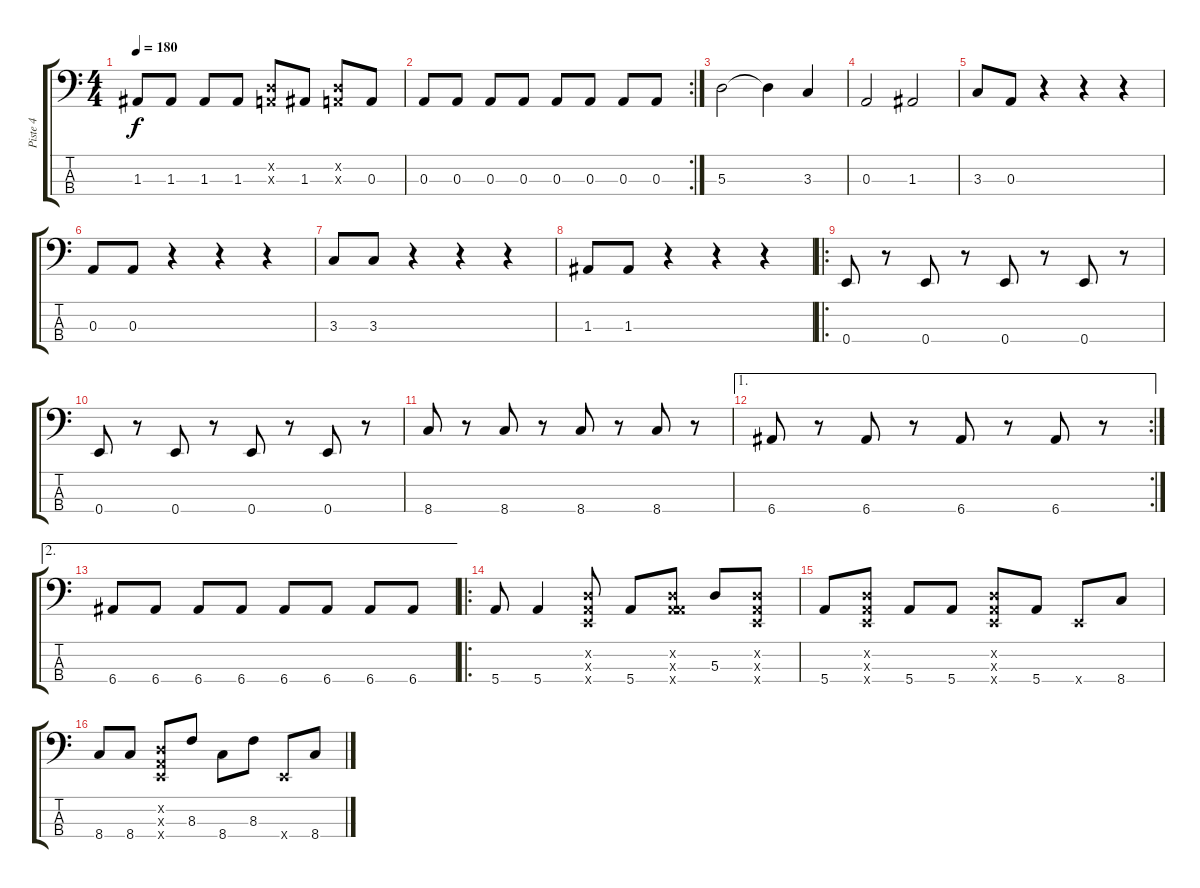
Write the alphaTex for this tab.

\track ("Piste 4" "Piste 4") {instrument slapbass1}
\staff {score tabs}
\tuning (G2 D2 A1 E1) {hide}
\ts (4 4)
\tempo 180
\clef f4
\ks c
1.3.8{dy f} 1.3.8 1.3.8 1.3.8 (0.2{x} 0.3{x}).8 1.3.8 (0.2{x} 0.3{x}).8 0.3.8 |
\rc 2
0.3.8 0.3.8 0.3.8 0.3.8 0.3.8 0.3.8 0.3.8 0.3.8 |
5.3.2 5.3{t}.4 3.3.4 |
0.3.2 1.3.2 |
3.3.8 0.3.8 r.4 r.4 r.4 |
0.3.8 0.3.8 r.4 r.4 r.4 |
3.3.8 3.3.8 r.4 r.4 r.4 |
1.3.8 1.3.8 r.4 r.4 r.4 |
\ro
0.4.8 r.8 0.4.8 r.8 0.4.8 r.8 0.4.8 r.8 |
0.4.8 r.8 0.4.8 r.8 0.4.8 r.8 0.4.8 r.8 |
8.4.8 r.8 8.4.8 r.8 8.4.8 r.8 8.4.8 r.8 |
\ae 1
\rc 2
6.4.8 r.8 6.4.8 r.8 6.4.8 r.8 6.4.8 r.8 |
\ae 2
6.4.8 6.4.8 6.4.8 6.4.8 6.4.8 6.4.8 6.4.8 6.4.8 |
\ro
5.4.8 5.4.4 (0.2{x} 0.3{x} 0.4{x}).8 5.4.8 (0.2{x} 0.3{x} 5.4{x}).8 5.3.8 (0.2{x} 0.3{x} 0.4{x}).8 |
5.4.8 (0.2{x} 0.3{x} 0.4{x}).8 5.4.8 5.4.8 (0.2{x} 0.3{x} 0.4{x}).8 5.4.8 0.4{x}.8 8.4.8 |
8.4.8 8.4.8 (0.2{x} 0.3{x} 0.4{x}).8 8.3.8 8.4.8 8.3.8 0.4{x}.8 8.4.8
